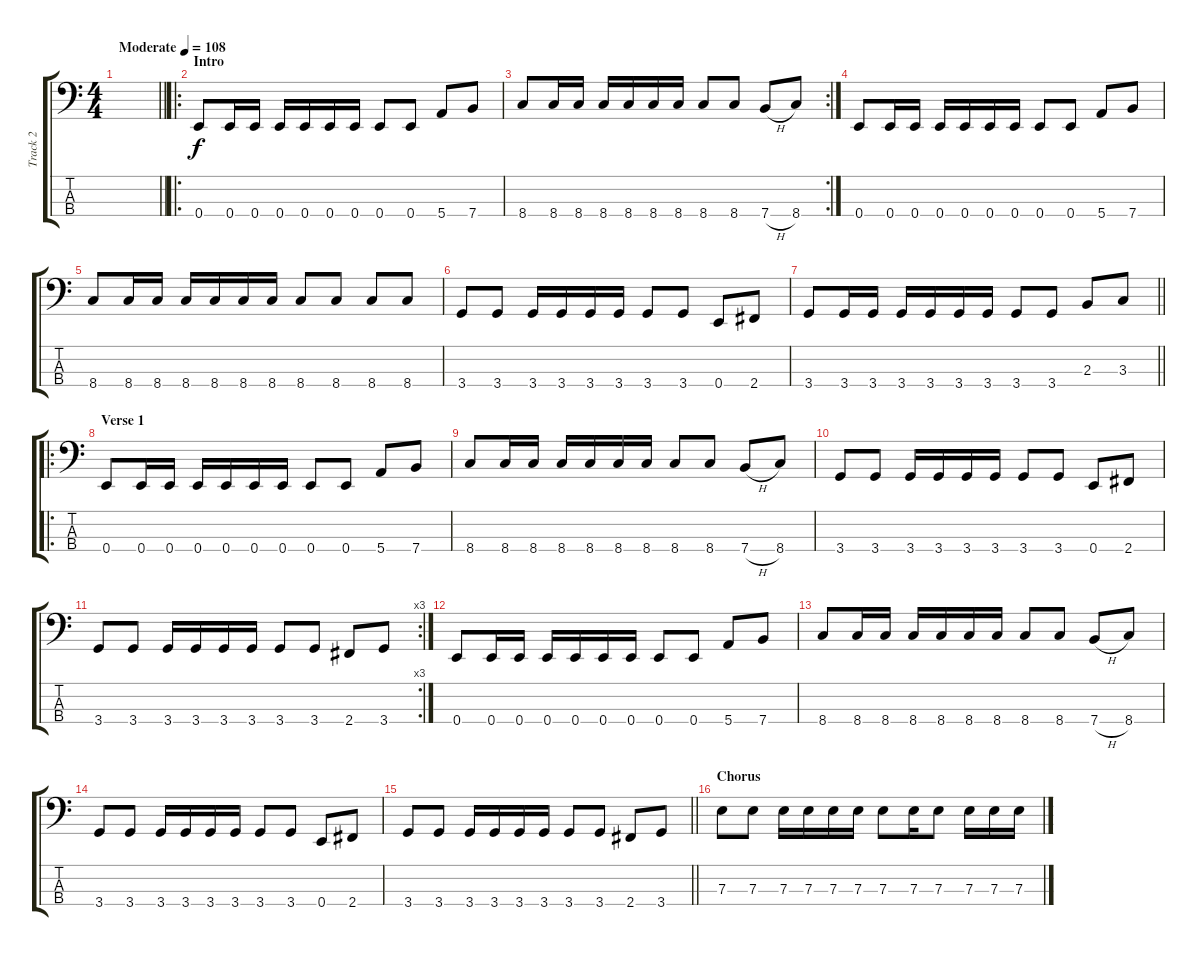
\track ("Track 2" "Track 2") {instrument electricbasspick}
\staff {score tabs}
\tuning (G2 D2 A1 E1) {hide}
\ts (4 4)
\tempo (108 "Moderate")
\clef f4
\barLineRight lightlight
\ks c
|
\ro
\section ("" "Intro")
0.4.8 0.4.16 0.4.16 0.4.16 0.4.16 0.4.16 0.4.16 0.4.8 0.4.8 5.4.8 7.4.8 |
\rc 2
8.4.8 8.4.16 8.4.16 8.4.16 8.4.16 8.4.16 8.4.16 8.4.8 8.4.8 7.4{h}.8 8.4.8 |
0.4.8 0.4.16 0.4.16 0.4.16 0.4.16 0.4.16 0.4.16 0.4.8 0.4.8 5.4.8 7.4.8 |
8.4.8 8.4.16 8.4.16 8.4.16 8.4.16 8.4.16 8.4.16 8.4.8 8.4.8 8.4.8 8.4.8 |
3.4.8 3.4.8 3.4.16 3.4.16 3.4.16 3.4.16 3.4.8 3.4.8 0.4.8 2.4.8 |
\barLineRight lightlight
3.4.8 3.4.16 3.4.16 3.4.16 3.4.16 3.4.16 3.4.16 3.4.8 3.4.8 2.3.8 3.3.8 |
\ro
\section ("" "Verse 1")
0.4.8 0.4.16 0.4.16 0.4.16 0.4.16 0.4.16 0.4.16 0.4.8 0.4.8 5.4.8 7.4.8 |
8.4.8 8.4.16 8.4.16 8.4.16 8.4.16 8.4.16 8.4.16 8.4.8 8.4.8 7.4{h}.8 8.4.8 |
3.4.8 3.4.8 3.4.16 3.4.16 3.4.16 3.4.16 3.4.8 3.4.8 0.4.8 2.4.8 |
\rc 3
3.4.8 3.4.8 3.4.16 3.4.16 3.4.16 3.4.16 3.4.8 3.4.8 2.4.8 3.4.8 |
0.4.8 0.4.16 0.4.16 0.4.16 0.4.16 0.4.16 0.4.16 0.4.8 0.4.8 5.4.8 7.4.8 |
8.4.8 8.4.16 8.4.16 8.4.16 8.4.16 8.4.16 8.4.16 8.4.8 8.4.8 7.4{h}.8 8.4.8 |
3.4.8 3.4.8 3.4.16 3.4.16 3.4.16 3.4.16 3.4.8 3.4.8 0.4.8 2.4.8 |
\barLineRight lightlight
3.4.8 3.4.8 3.4.16 3.4.16 3.4.16 3.4.16 3.4.8 3.4.8 2.4.8 3.4.8 |
\section ("" "Chorus")
7.3.8 7.3.8 7.3.16 7.3.16 7.3.16 7.3.16 7.3.8 7.3.16 7.3.8 7.3.16 7.3.16 7.3.16
